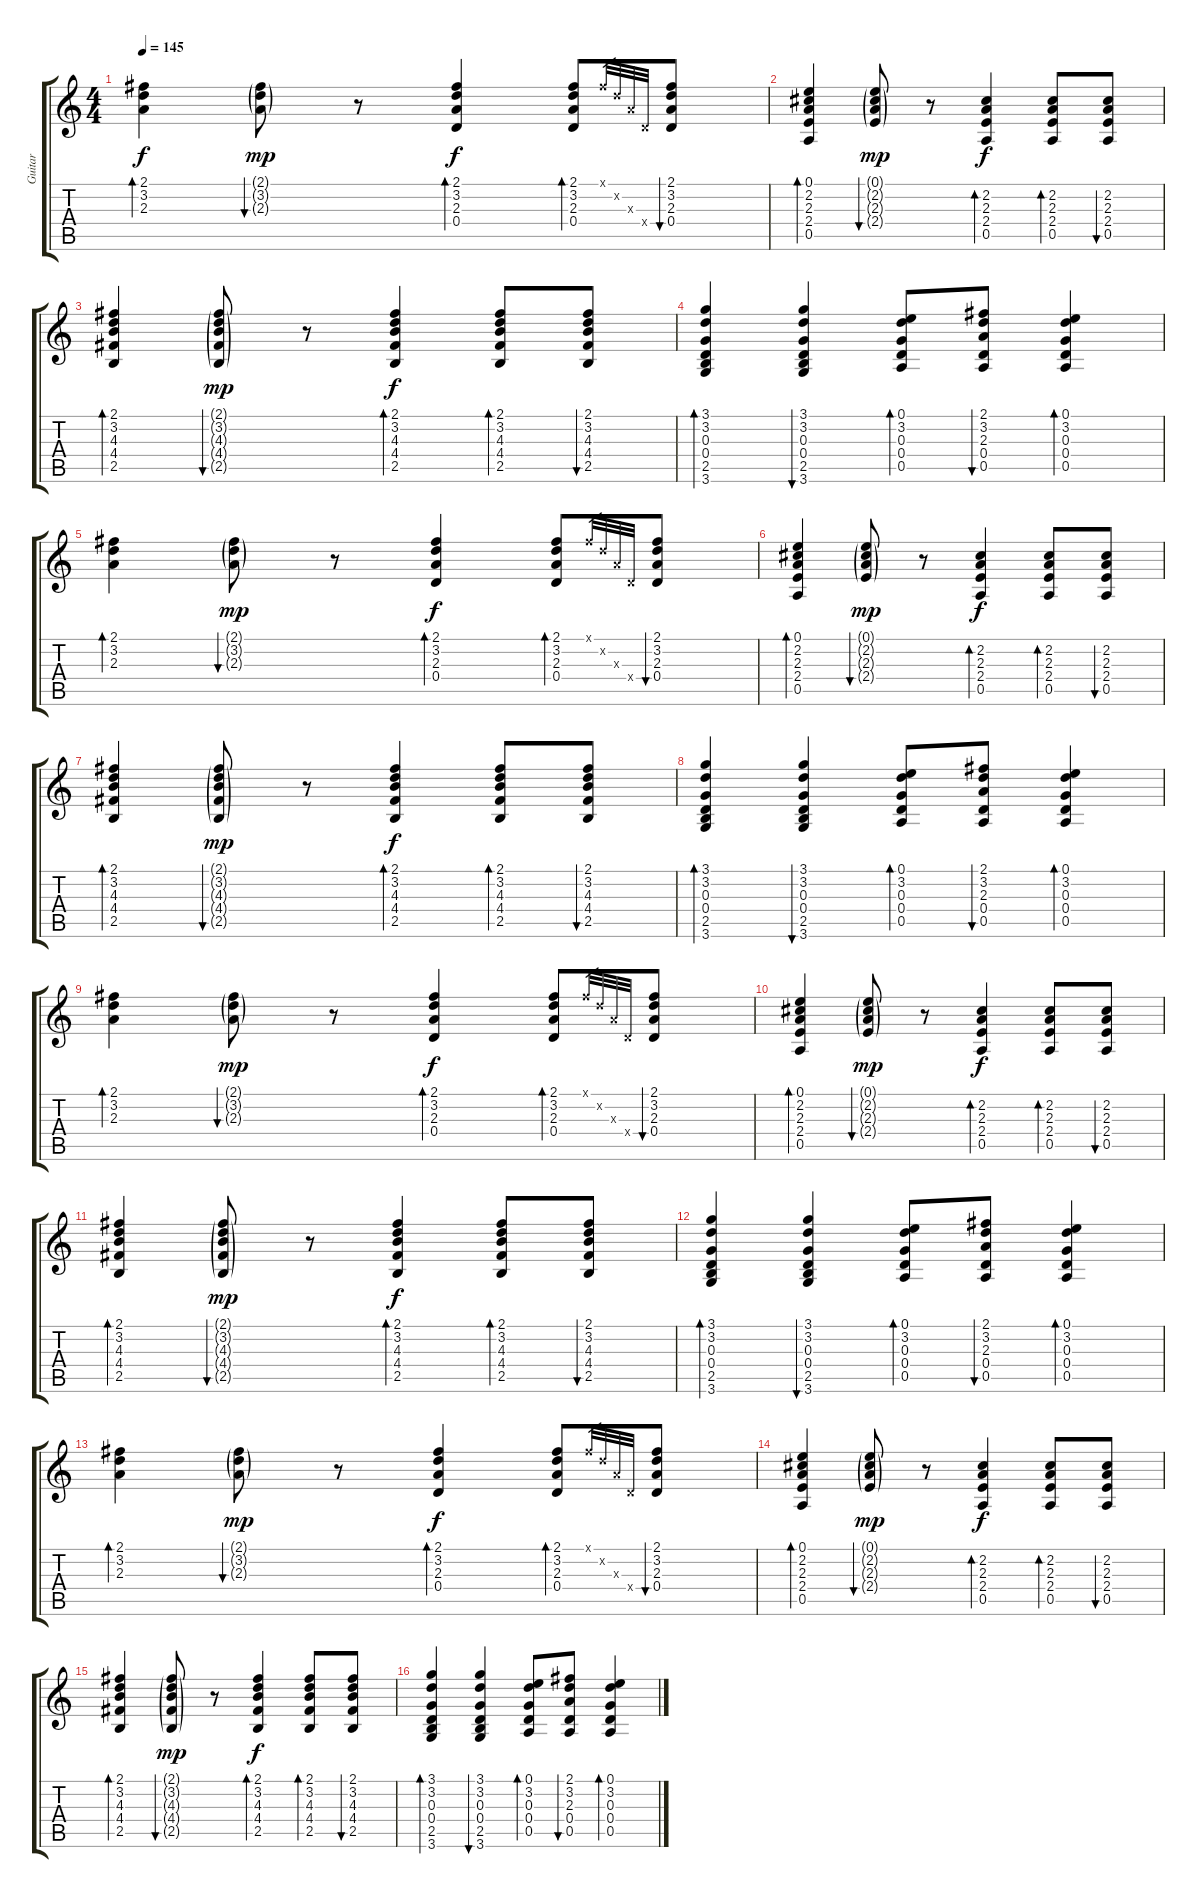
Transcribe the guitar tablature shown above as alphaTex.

\track ("Guitar" "Guitar") {instrument acousticguitarsteel}
\staff {score tabs}
\tuning (E4 B3 G3 D3 A2 E2) {hide}
\ts (4 4)
\tempo 145
\clef g2
\ks c
(2.1 3.2 2.3).4{bd 60 dy f volume 6 balance 8 instrument acousticguitarsteel} (2.1{g} 3.2{g} 2.3{g}).8{bu 480 dy mp} r.8 (2.1 3.2 2.3 0.4).4{bd 60 dy f} (2.1 3.2 2.3 0.4).8{bd 60} 2.1{x}.32{gr} 3.2{x}.32{gr} 2.3{x}.32{gr} 0.4{x}.32{gr} (2.1 3.2 2.3 0.4).8{bu 480} |
(0.1 2.2 2.3 2.4 0.5).4{bd 60} (0.1{g} 2.2{g} 2.3{g} 2.4{g}).8{bu 480 dy mp} r.8 (2.2 2.3 2.4 0.5).4{bd 60 dy f} (2.2 2.3 2.4 0.5).8{bd 480} (2.2 2.3 2.4 0.5).8{bu 60} |
(2.1 3.2 4.3 4.4 2.5).4{bd 60} (2.1{g} 3.2{g} 4.3{g} 4.4{g} 2.5{g}).8{bu 480 dy mp} r.8 (2.1 3.2 4.3 4.4 2.5).4{bd 60 dy f} (2.1 3.2 4.3 4.4 2.5).8{bd 60} (2.1 3.2 4.3 4.4 2.5).8{bu 60} |
(3.1 3.2 0.3 0.4 2.5 3.6).4{bd 60} (3.1 3.2 0.3 0.4 2.5 3.6).4{bu 120} (0.1 3.2 0.3 0.4 0.5).8{bd 60} (2.1 3.2 2.3 0.4 0.5).8{bu 60} (0.1 3.2 0.3 0.4 0.5).4{bd 60} |
(2.1 3.2 2.3).4{bd 60} (2.1{g} 3.2{g} 2.3{g}).8{bu 480 dy mp} r.8 (2.1 3.2 2.3 0.4).4{bd 60 dy f} (2.1 3.2 2.3 0.4).8{bd 60} 2.1{x}.32{gr} 3.2{x}.32{gr} 2.3{x}.32{gr} 0.4{x}.32{gr} (2.1 3.2 2.3 0.4).8{bu 480} |
(0.1 2.2 2.3 2.4 0.5).4{bd 60} (0.1{g} 2.2{g} 2.3{g} 2.4{g}).8{bu 480 dy mp} r.8 (2.2 2.3 2.4 0.5).4{bd 60 dy f} (2.2 2.3 2.4 0.5).8{bd 480} (2.2 2.3 2.4 0.5).8{bu 60} |
(2.1 3.2 4.3 4.4 2.5).4{bd 60} (2.1{g} 3.2{g} 4.3{g} 4.4{g} 2.5{g}).8{bu 480 dy mp} r.8 (2.1 3.2 4.3 4.4 2.5).4{bd 60 dy f} (2.1 3.2 4.3 4.4 2.5).8{bd 60} (2.1 3.2 4.3 4.4 2.5).8{bu 60} |
(3.1 3.2 0.3 0.4 2.5 3.6).4{bd 60} (3.1 3.2 0.3 0.4 2.5 3.6).4{bu 120} (0.1 3.2 0.3 0.4 0.5).8{bd 60} (2.1 3.2 2.3 0.4 0.5).8{bu 60} (0.1 3.2 0.3 0.4 0.5).4{bd 60} |
(2.1 3.2 2.3).4{bd 60} (2.1{g} 3.2{g} 2.3{g}).8{bu 480 dy mp} r.8 (2.1 3.2 2.3 0.4).4{bd 60 dy f} (2.1 3.2 2.3 0.4).8{bd 60} 2.1{x}.32{gr} 3.2{x}.32{gr} 2.3{x}.32{gr} 0.4{x}.32{gr} (2.1 3.2 2.3 0.4).8{bu 480} |
(0.1 2.2 2.3 2.4 0.5).4{bd 60} (0.1{g} 2.2{g} 2.3{g} 2.4{g}).8{bu 480 dy mp} r.8 (2.2 2.3 2.4 0.5).4{bd 60 dy f} (2.2 2.3 2.4 0.5).8{bd 480} (2.2 2.3 2.4 0.5).8{bu 60} |
(2.1 3.2 4.3 4.4 2.5).4{bd 60} (2.1{g} 3.2{g} 4.3{g} 4.4{g} 2.5{g}).8{bu 480 dy mp} r.8 (2.1 3.2 4.3 4.4 2.5).4{bd 60 dy f} (2.1 3.2 4.3 4.4 2.5).8{bd 60} (2.1 3.2 4.3 4.4 2.5).8{bu 60} |
(3.1 3.2 0.3 0.4 2.5 3.6).4{bd 60} (3.1 3.2 0.3 0.4 2.5 3.6).4{bu 120} (0.1 3.2 0.3 0.4 0.5).8{bd 60} (2.1 3.2 2.3 0.4 0.5).8{bu 60} (0.1 3.2 0.3 0.4 0.5).4{bd 60} |
(2.1 3.2 2.3).4{bd 60} (2.1{g} 3.2{g} 2.3{g}).8{bu 480 dy mp} r.8 (2.1 3.2 2.3 0.4).4{bd 60 dy f} (2.1 3.2 2.3 0.4).8{bd 60} 2.1{x}.32{gr} 3.2{x}.32{gr} 2.3{x}.32{gr} 0.4{x}.32{gr} (2.1 3.2 2.3 0.4).8{bu 480} |
(0.1 2.2 2.3 2.4 0.5).4{bd 60} (0.1{g} 2.2{g} 2.3{g} 2.4{g}).8{bu 480 dy mp} r.8 (2.2 2.3 2.4 0.5).4{bd 60 dy f} (2.2 2.3 2.4 0.5).8{bd 480} (2.2 2.3 2.4 0.5).8{bu 60} |
(2.1 3.2 4.3 4.4 2.5).4{bd 60} (2.1{g} 3.2{g} 4.3{g} 4.4{g} 2.5{g}).8{bu 480 dy mp} r.8 (2.1 3.2 4.3 4.4 2.5).4{bd 60 dy f} (2.1 3.2 4.3 4.4 2.5).8{bd 60} (2.1 3.2 4.3 4.4 2.5).8{bu 60} |
(3.1 3.2 0.3 0.4 2.5 3.6).4{bd 60} (3.1 3.2 0.3 0.4 2.5 3.6).4{bu 120} (0.1 3.2 0.3 0.4 0.5).8{bd 60} (2.1 3.2 2.3 0.4 0.5).8{bu 60} (0.1 3.2 0.3 0.4 0.5).4{bd 60}
